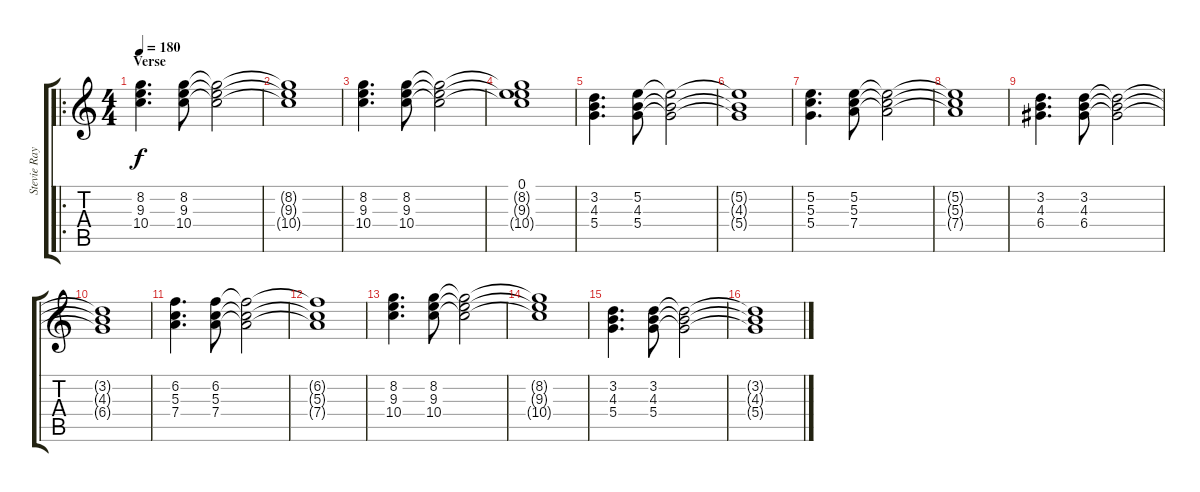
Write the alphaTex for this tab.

\track ("Stevie Ray Vaughan (Guitar)" "Stevie Ray") {instrument acousticguitarsteel}
\staff {score tabs}
\tuning (E4 B3 G3 D3 A2 E2) {hide}
\ro
\ts (4 4)
\section ("" "Verse")
\tempo 180
\clef g2
\ks c
(8.2 9.3 10.4).4{d dy f} (8.2 9.3 10.4).8 (8.2{t} 9.3{t} 10.4{t}).2 |
(8.2{t} 9.3{t} 10.4{t}).1 |
(8.2 9.3 10.4).4{d} (8.2 9.3 10.4).8 (8.2{t} 9.3{t} 10.4{t}).2 |
(0.1 8.2{t} 9.3{t} 10.4{t}).1 |
(3.2 4.3 5.4).4{d} (5.2 4.3 5.4).8 (5.2{t} 4.3{t} 5.4{t}).2 |
(5.2{t} 4.3{t} 5.4{t}).1 |
(5.2 5.3 5.4).4{d} (5.2 5.3 7.4).8 (5.2{t} 5.3{t} 7.4{t}).2 |
(5.2{t} 5.3{t} 7.4{t}).1 |
(3.2 4.3 6.4).4{d} (3.2 4.3 6.4).8 (3.2{t} 4.3{t} 6.4{t}).2 |
(3.2{t} 4.3{t} 6.4{t}).1 |
(6.2 5.3 7.4).4{d} (6.2 5.3 7.4).8 (6.2{t} 5.3{t} 7.4{t}).2 |
(6.2{t} 5.3{t} 7.4{t}).1 |
(8.2 9.3 10.4).4{d} (8.2 9.3 10.4).8 (8.2{t} 9.3{t} 10.4{t}).2 |
(8.2{t} 9.3{t} 10.4{t}).1 |
(3.2 4.3 5.4).4{d} (3.2 4.3 5.4).8 (3.2{t} 4.3{t} 5.4{t}).2 |
(3.2{t} 4.3{t} 5.4{t}).1
